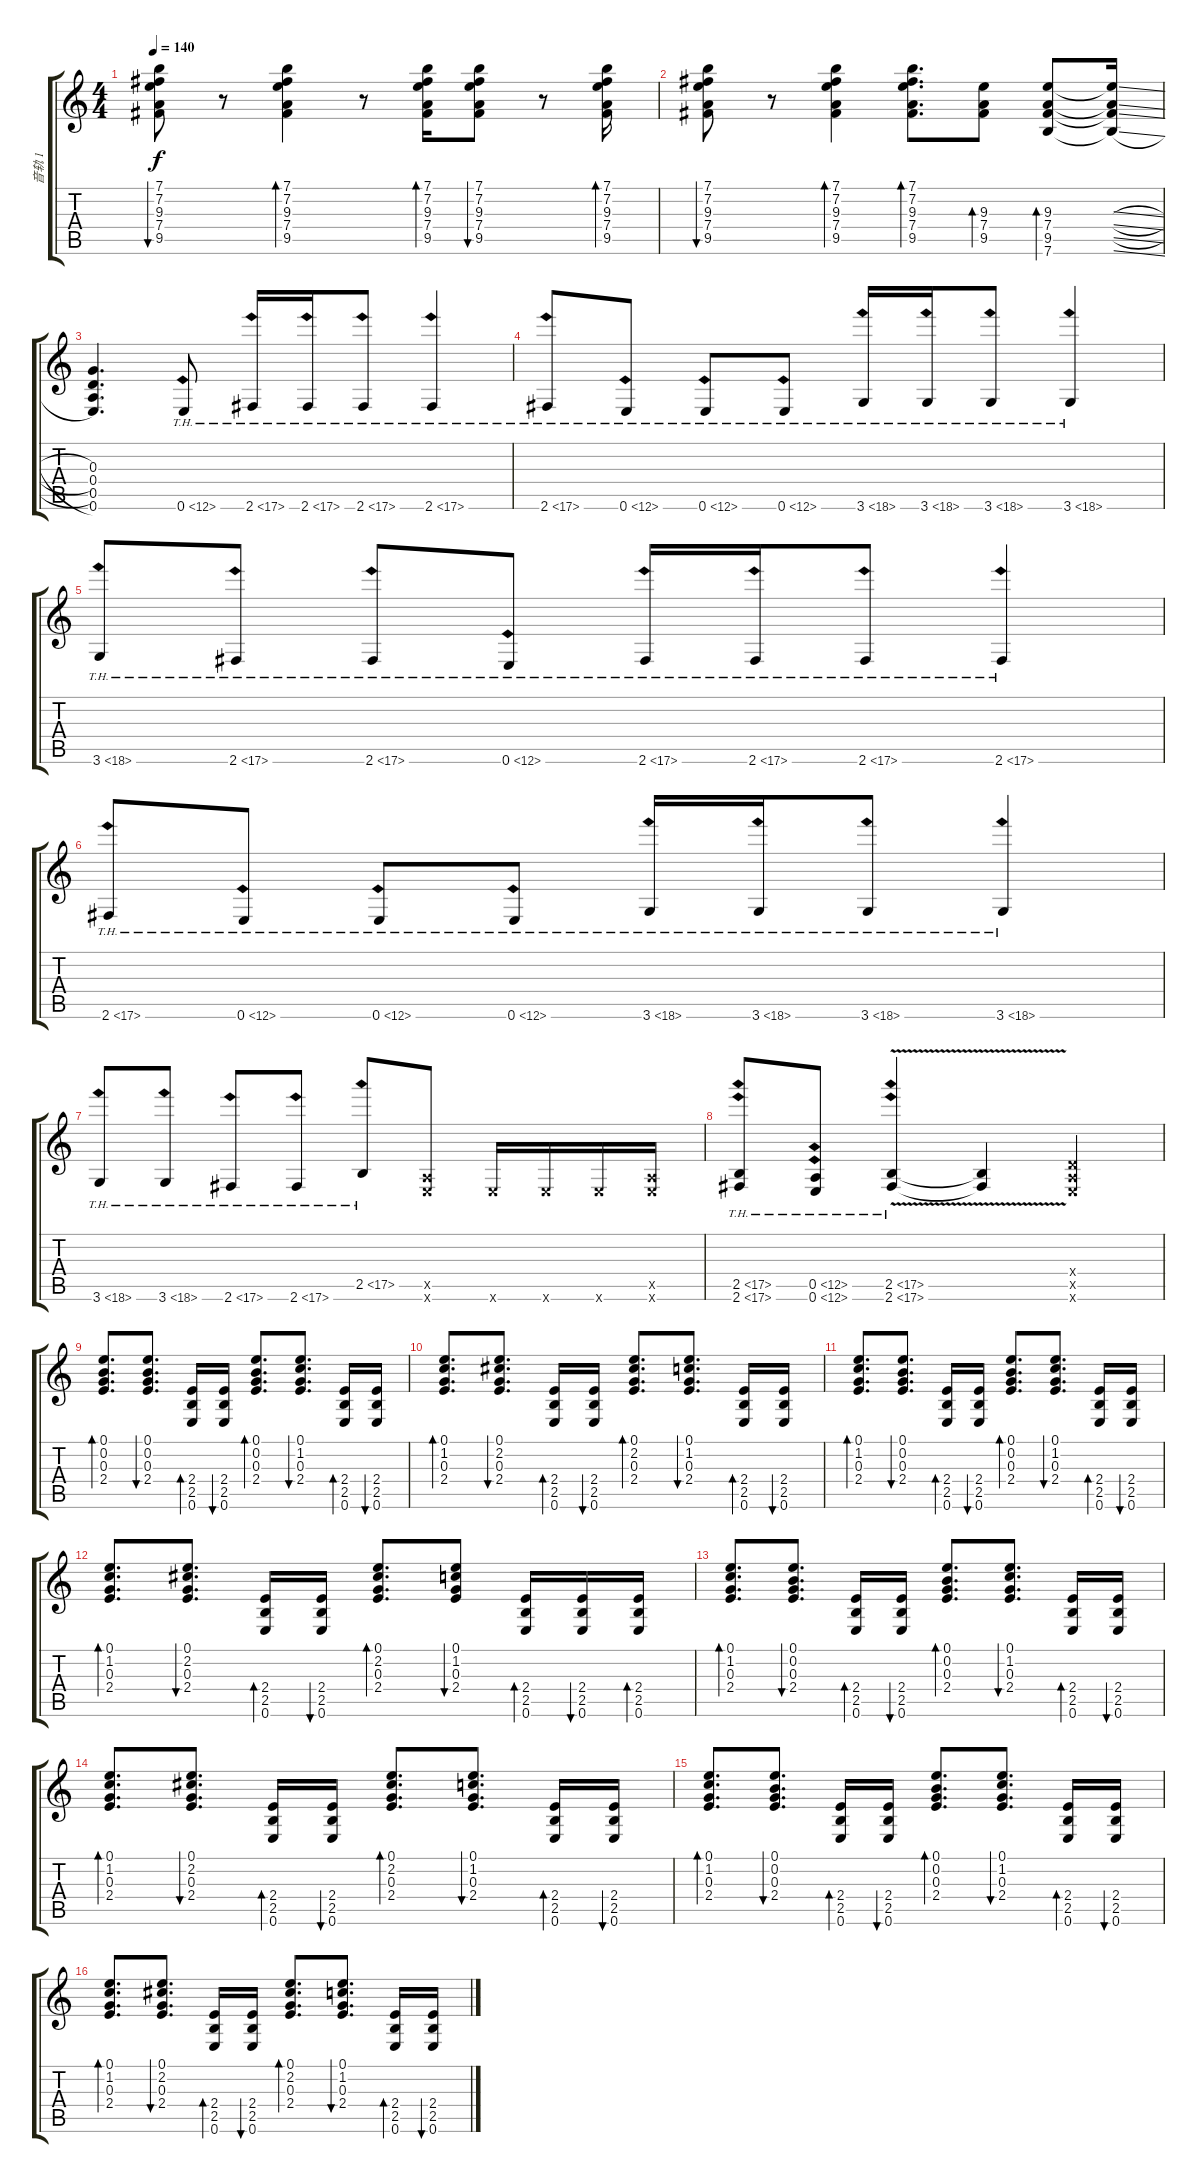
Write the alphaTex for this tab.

\track ("音轨 1" "音轨 1") {instrument acousticguitarsteel}
\staff {score tabs}
\tuning (E4 B3 G3 D3 A2 E2) {hide}
\ts (4 4)
\tempo 140
\clef g2
\ks c
(7.1 7.2 9.3 7.4 9.5).8{bu 60 dy f} r.8 (7.1 7.2 9.3 7.4 9.5).4{bd 30} r.8 (7.1 7.2 9.3 7.4 9.5).16{bd 30} (7.1 7.2 9.3 7.4 9.5).8{bu 30} r.8 (7.1 7.2 9.3 7.4 9.5).16{bd 30} |
(7.1 7.2 9.3 7.4 9.5).8{bu 30} r.8 (7.1 7.2 9.3 7.4 9.5).4{bd 30} (7.1 7.2 9.3 7.4 9.5).8{d bd 60} (9.3 7.4 9.5).8{bd 60} (9.3 7.4 9.5 7.6).8{bd 60} (9.3{sl t} 7.4{sl t} 9.5{sl t} 7.6{sl t}).16 |
(0.3 0.4 0.5 0.6).4{d} 0.6{th 12}.8 2.6{th 15}.16 2.6{th 15}.16 2.6{th 15}.8 2.6{th 15}.4 |
2.6{th 15}.8 0.6{th 12}.8 0.6{th 12}.8 0.6{th 12}.8 3.6{th 15}.16 3.6{th 15}.16 3.6{th 15}.8 3.6{th 15}.4 |
3.6{th 15}.8 2.6{th 15}.8 2.6{th 15}.8{beam Up} 0.6{th 12}.8{beam Up} 2.6{th 15}.16 2.6{th 15}.16 2.6{th 15}.8 2.6{th 15}.4 |
2.6{th 15}.8 0.6{th 12}.8 0.6{th 12}.8 0.6{th 12}.8 3.6{th 15}.16 3.6{th 15}.16 3.6{th 15}.8 3.6{th 15}.4 |
3.6{th 15}.8 3.6{th 15}.8 2.6{th 15}.8 2.6{th 15}.8 2.5{th 15}.8 (0.5{x} 0.6{x}).8 0.6{x}.16 0.6{x}.16 0.6{x}.16 (0.5{x} 0.6{x}).16 |
(2.5{th 15} 2.6{th 15}).8 (0.5{th 12} 0.6{th 12}).8 (2.5{th 15 v} 2.6{th 15}).4 (2.5{t} 2.6{t}).4 (0.4{x} 0.5{x} 0.6{x}).4{beam Up} |
(0.1 0.2 0.3 2.4).8{d bd 240} (0.1 0.2 0.3 2.4).8{d bu 240} (2.4 2.5 0.6).16{bd 60} (2.4 2.5 0.6).16{bu 60} (0.1 0.2 0.3 2.4).8{d bd 240} (0.1 1.2 0.3 2.4).8{d bu 240} (2.4 2.5 0.6).16{bd 60} (2.4 2.5 0.6).16{bu 60} |
(0.1 1.2 0.3 2.4).8{d bd 240} (0.1 2.2 0.3 2.4).8{d bu 240} (2.4 2.5 0.6).16{bd 60} (2.4 2.5 0.6).16{bu 60} (0.1 2.2 0.3 2.4).8{d bd 240} (0.1 1.2 0.3 2.4).8{d bu 240} (2.4 2.5 0.6).16{bd 60} (2.4 2.5 0.6).16{bu 60} |
(0.1 1.2 0.3 2.4).8{d bd 240} (0.1 0.2 0.3 2.4).8{d bu 240} (2.4 2.5 0.6).16{bd 60} (2.4 2.5 0.6).16{bu 60} (0.1 0.2 0.3 2.4).8{d bd 240} (0.1 1.2 0.3 2.4).8{d bu 240} (2.4 2.5 0.6).16{bd 60} (2.4 2.5 0.6).16{bu 60} |
(0.1 1.2 0.3 2.4).8{d bd 240} (0.1 2.2 0.3 2.4).8{d bu 240} (2.4 2.5 0.6).16{bd 60} (2.4 2.5 0.6).16{bu 60} (0.1 2.2 0.3 2.4).8{d bd 240} (0.1 1.2 0.3 2.4).8{bu 240} (2.4 2.5 0.6).16{bd 60} (2.4 2.5 0.6).16{bu 60} (2.4 2.5 0.6).16{bd 60} |
(0.1 1.2 0.3 2.4).8{d bd 240} (0.1 0.2 0.3 2.4).8{d bu 240} (2.4 2.5 0.6).16{bd 60} (2.4 2.5 0.6).16{bu 60} (0.1 0.2 0.3 2.4).8{d bd 240} (0.1 1.2 0.3 2.4).8{d bu 240} (2.4 2.5 0.6).16{bd 60} (2.4 2.5 0.6).16{bu 60} |
(0.1 1.2 0.3 2.4).8{d bd 240} (0.1 2.2 0.3 2.4).8{d bu 240} (2.4 2.5 0.6).16{bd 60} (2.4 2.5 0.6).16{bu 60} (0.1 2.2 0.3 2.4).8{d bd 240} (0.1 1.2 0.3 2.4).8{d bu 240} (2.4 2.5 0.6).16{bd 60} (2.4 2.5 0.6).16{bu 60} |
(0.1 1.2 0.3 2.4).8{d bd 240} (0.1 0.2 0.3 2.4).8{d bu 240} (2.4 2.5 0.6).16{bd 60} (2.4 2.5 0.6).16{bu 60} (0.1 0.2 0.3 2.4).8{d bd 240} (0.1 1.2 0.3 2.4).8{d bu 240} (2.4 2.5 0.6).16{bd 60} (2.4 2.5 0.6).16{bu 60} |
(0.1 1.2 0.3 2.4).8{d bd 240} (0.1 2.2 0.3 2.4).8{d bu 240} (2.4 2.5 0.6).16{bd 60} (2.4 2.5 0.6).16{bu 60} (0.1 2.2 0.3 2.4).8{d bd 240} (0.1 1.2 0.3 2.4).8{d bu 240} (2.4 2.5 0.6).16{bd 60} (2.4 2.5 0.6).16{bu 60}
